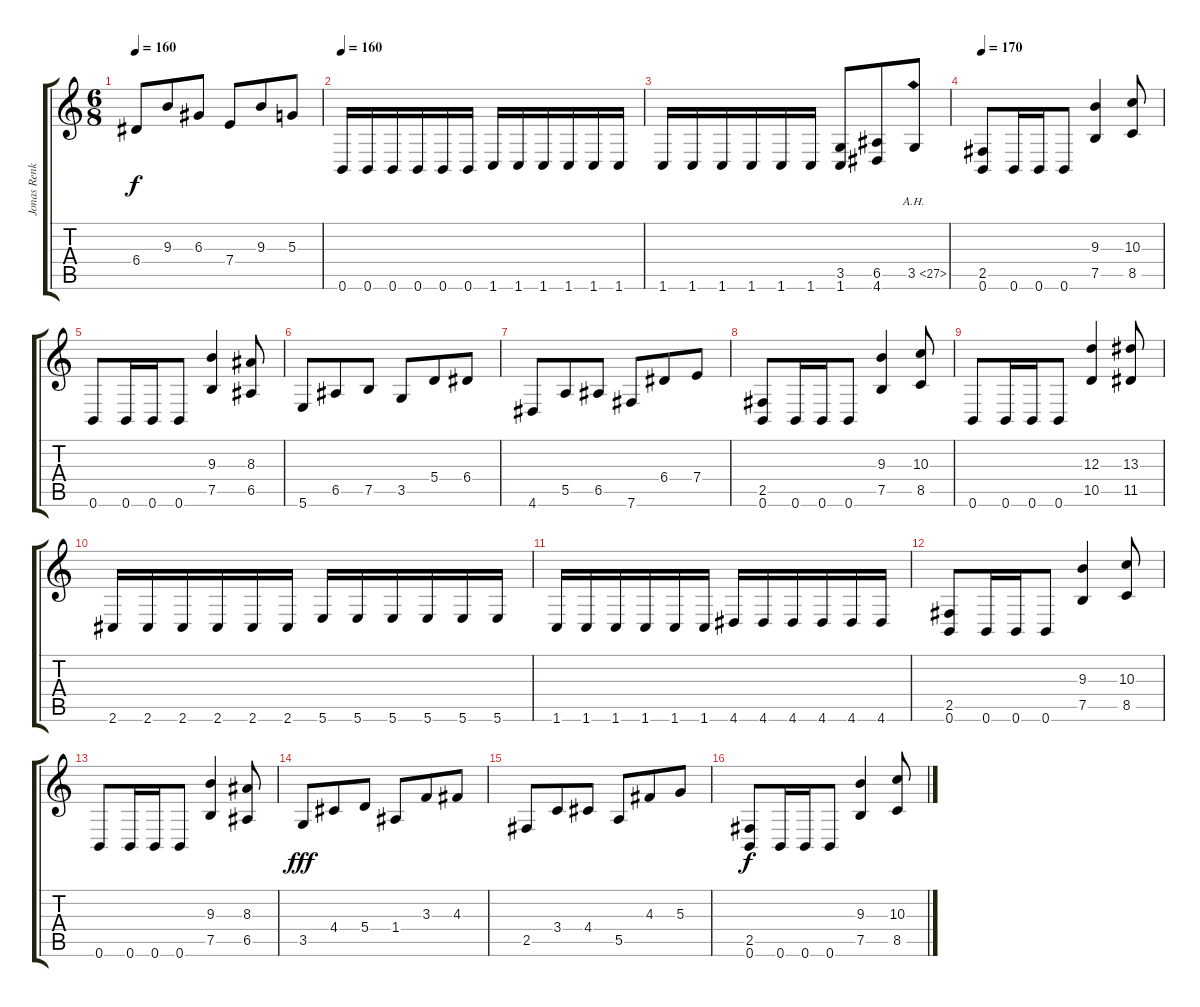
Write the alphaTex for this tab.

\track ("Jonas Renkse" "Jonas Renk") {instrument distortionguitar}
\staff {score tabs}
\tuning (B3 Gb3 D3 A2 E2 B1) {hide}
\ts (6 8)
\tempo 160
\clef g2
\ks c
6.4.8{dy f} 9.3.8 6.3.8 7.4.8 9.3.8 5.3.8 |
\tempo 160
0.6.16 0.6.16 0.6.16 0.6.16 0.6.16 0.6.16 1.6.16 1.6.16 1.6.16 1.6.16 1.6.16 1.6.16 |
1.6.16 1.6.16 1.6.16 1.6.16 1.6.16 1.6.16 (3.5 1.6).8 (6.5 4.6).8 3.5{ah 24}.8 |
\tempo 170
(2.5 0.6).8 0.6.16 0.6.16 0.6.8 (9.3 7.5).4 (10.3 8.5).8 |
0.6.8 0.6.16 0.6.16 0.6.8 (9.3 7.5).4 (8.3 6.5).8 |
5.6.8 6.5.8 7.5.8 3.5.8 5.4.8 6.4.8 |
4.6.8 5.5.8 6.5.8 7.6.8 6.4.8 7.4.8 |
(2.5 0.6).8 0.6.16 0.6.16 0.6.8 (9.3 7.5).4 (10.3 8.5).8 |
0.6.8 0.6.16 0.6.16 0.6.8 (12.3 10.5).4 (13.3 11.5).8 |
2.6.16 2.6.16 2.6.16 2.6.16 2.6.16 2.6.16 5.6.16 5.6.16 5.6.16 5.6.16 5.6.16 5.6.16 |
1.6.16 1.6.16 1.6.16 1.6.16 1.6.16 1.6.16 4.6.16 4.6.16 4.6.16 4.6.16 4.6.16 4.6.16 |
(2.5 0.6).8 0.6.16 0.6.16 0.6.8 (9.3 7.5).4 (10.3 8.5).8 |
0.6.8 0.6.16 0.6.16 0.6.8 (9.3 7.5).4 (8.3 6.5).8 |
3.5.8{dy fff} 4.4.8 5.4.8 1.4.8 3.3.8 4.3.8 |
2.5.8 3.4.8 4.4.8 5.5.8 4.3.8 5.3.8 |
(2.5 0.6).8{dy f} 0.6.16 0.6.16 0.6.8 (9.3 7.5).4 (10.3 8.5).8
